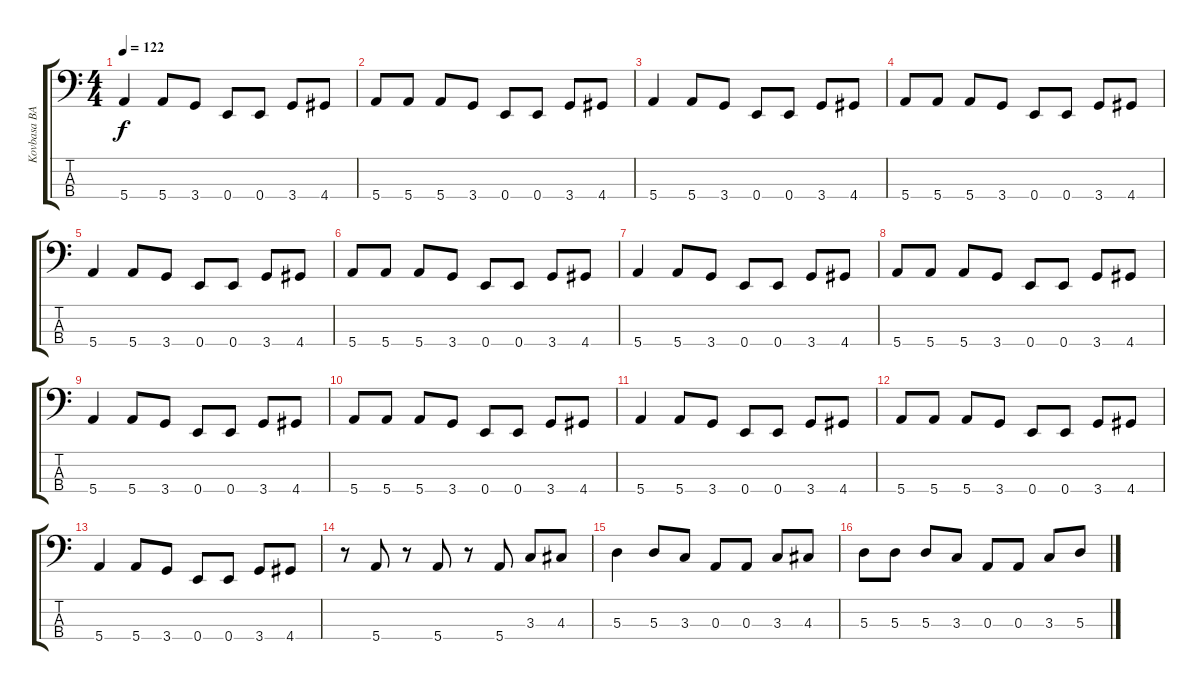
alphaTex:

\track ("Kovbasa BASS" "Kovbasa BA") {instrument electricbassfinger}
\staff {score tabs}
\tuning (G2 D2 A1 E1) {hide}
\ts (4 4)
\tempo 122
\clef f4
\ks c
5.4.4{dy f} 5.4.8 3.4.8 0.4.8 0.4.8 3.4.8 4.4.8 |
5.4.8 5.4.8 5.4.8 3.4.8 0.4.8 0.4.8 3.4.8 4.4.8 |
5.4.4 5.4.8 3.4.8 0.4.8 0.4.8 3.4.8 4.4.8 |
5.4.8 5.4.8 5.4.8 3.4.8 0.4.8 0.4.8 3.4.8 4.4.8 |
5.4.4 5.4.8 3.4.8 0.4.8 0.4.8 3.4.8 4.4.8 |
5.4.8 5.4.8 5.4.8 3.4.8 0.4.8 0.4.8 3.4.8 4.4.8 |
5.4.4 5.4.8 3.4.8 0.4.8 0.4.8 3.4.8 4.4.8 |
5.4.8 5.4.8 5.4.8 3.4.8 0.4.8 0.4.8 3.4.8 4.4.8 |
5.4.4 5.4.8 3.4.8 0.4.8 0.4.8 3.4.8 4.4.8 |
5.4.8 5.4.8 5.4.8 3.4.8 0.4.8 0.4.8 3.4.8 4.4.8 |
5.4.4 5.4.8 3.4.8 0.4.8 0.4.8 3.4.8 4.4.8 |
5.4.8 5.4.8 5.4.8 3.4.8 0.4.8 0.4.8 3.4.8 4.4.8 |
5.4.4 5.4.8 3.4.8 0.4.8 0.4.8 3.4.8 4.4.8 |
r.8 5.4.8 r.8 5.4.8 r.8 5.4.8 3.3.8 4.3.8 |
5.3.4 5.3.8 3.3.8 0.3.8 0.3.8 3.3.8 4.3.8 |
5.3.8 5.3.8 5.3.8 3.3.8 0.3.8 0.3.8 3.3.8 5.3.8
